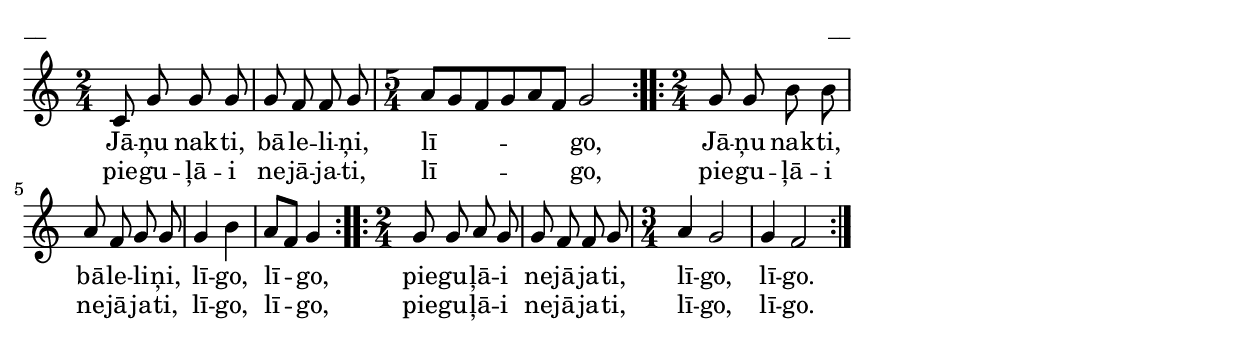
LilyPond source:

\version "2.13.16"
%\header {
%    title = "Jāņu nakti bāleliņi" Jāni, Laiva
%}
\paper {
line-width = 14\cm
left-margin = 0.4\cm
between-system-padding = 0.1\cm
between-system-space = 0.1\cm
}
\layout {
indent = #0
ragged-last = ##f
}

voiceA = \relative c' {
\clef "treble"
\key c \major
\repeat volta 2 {
\time 2/4
c8 g' g g |
g8 f f g |
\time 5/4
a8[ g f g a f] g2 |
}
\repeat volta 2 {
\time 2/4
g8 g b b |
a8 f g g |
g4 b |
a8[ f] g4 |
}
\repeat volta 2 {
\time 2/4
g8 g a g |
g8 f f g |
\time 3/4
a4 g2 |
g4 f2 |
}
}

lyricAA = \lyricmode {
Jā -- ņu nak -- ti, bā -- le -- li -- ņi, lī -- go, 
Jā -- ņu nak -- ti, bā -- le -- li -- ņi, lī -- go, lī -- go, 
pie -- gu -- ļā -- i ne -- jā -- ja -- ti, lī -- go, lī -- go.
} 

lyricAB = \lyricmode {
pie -- gu -- ļā -- i ne -- jā -- ja -- ti, lī -- go, 
pie -- gu -- ļā -- i ne -- jā -- ja -- ti, lī -- go, lī -- go, 
pie -- gu -- ļā -- i ne -- jā -- ja -- ti, lī -- go, lī -- go.
} 

fullScore = <<
\new Staff {
<<
\new Voice = "voiceA" { \oneVoice \autoBeamOff \voiceA }
\lyricsto "voiceA" \new Lyrics \lyricAA
\lyricsto "voiceA" \new Lyrics \lyricAB
>>
}
>>

\score {
\fullScore
\header { piece = "__" opus = "__" }
}
\markup { \with-color #(x11-color 'white) \sans \smaller "__" }
\score {
\unfoldRepeats
\fullScore
\midi {
\context { \Staff \remove "Staff_performer" }
\context { \Voice \consists "Staff_performer" }
}
}


